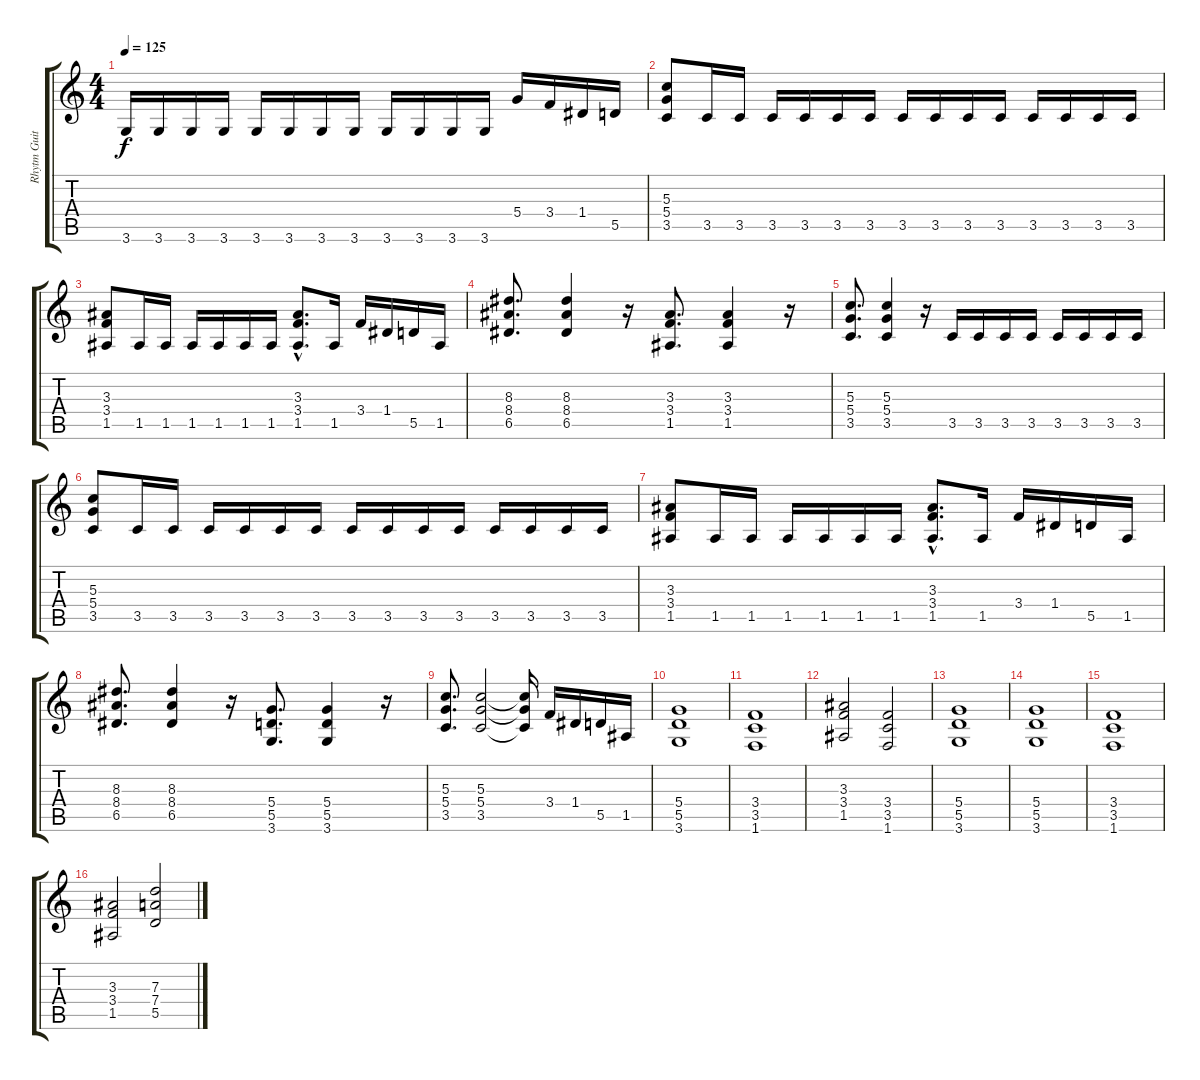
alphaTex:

\track ("Rhytm Guitar" "Rhytm Guit") {instrument distortionguitar}
\staff {score tabs}
\tuning (E4 B3 G3 D3 A2 E2) {hide}
\ts (4 4)
\tempo 125
\clef g2
\ks c
3.6.16{dy f} 3.6.16 3.6.16 3.6.16 3.6.16 3.6.16 3.6.16 3.6.16 3.6.16 3.6.16 3.6.16 3.6.16 5.4.16 3.4.16 1.4.16 5.5.16 |
(5.3 5.4 3.5).8 3.5.16 3.5.16 3.5.16 3.5.16 3.5.16 3.5.16 3.5.16 3.5.16 3.5.16 3.5.16 3.5.16 3.5.16 3.5.16 3.5.16 |
(3.3 3.4 1.5).8 1.5.16 1.5.16 1.5.16 1.5.16 1.5.16 1.5.16 (3.3{hac} 3.4{hac} 1.5{hac}).8{d} 1.5.16 3.4.16 1.4.16 5.5.16 1.5.16 |
(8.3 8.4 6.5).8{d} (8.3 8.4 6.5).4 r.16 (3.3 3.4 1.5).8{d} (3.3 3.4 1.5).4 r.16 |
(5.3 5.4 3.5).8{d} (5.3 5.4 3.5).4 r.16 3.5.16 3.5.16 3.5.16 3.5.16 3.5.16 3.5.16 3.5.16 3.5.16 |
(5.3 5.4 3.5).8 3.5.16 3.5.16 3.5.16 3.5.16 3.5.16 3.5.16 3.5.16 3.5.16 3.5.16 3.5.16 3.5.16 3.5.16 3.5.16 3.5.16 |
(3.3 3.4 1.5).8 1.5.16 1.5.16 1.5.16 1.5.16 1.5.16 1.5.16 (3.3{hac} 3.4{hac} 1.5{hac}).8{d} 1.5.16 3.4.16 1.4.16 5.5.16 1.5.16 |
(8.3 8.4 6.5).8{d} (8.3 8.4 6.5).4 r.16 (5.4 5.5 3.6).8{d} (5.4 5.5 3.6).4 r.16 |
(5.3 5.4 3.5).8{d} (5.3 5.4 3.5).2 (5.3{t} 5.4{t} 3.5{t}).16 3.4.16 1.4.16 5.5.16 1.5.16 |
(5.4 5.5 3.6).1 |
(3.4 3.5 1.6).1 |
(3.3 3.4 1.5).2 (3.4 3.5 1.6).2 |
(5.4 5.5 3.6).1 |
(5.4 5.5 3.6).1 |
(3.4 3.5 1.6).1 |
(3.3 3.4 1.5).2 (7.3 7.4 5.5).2
